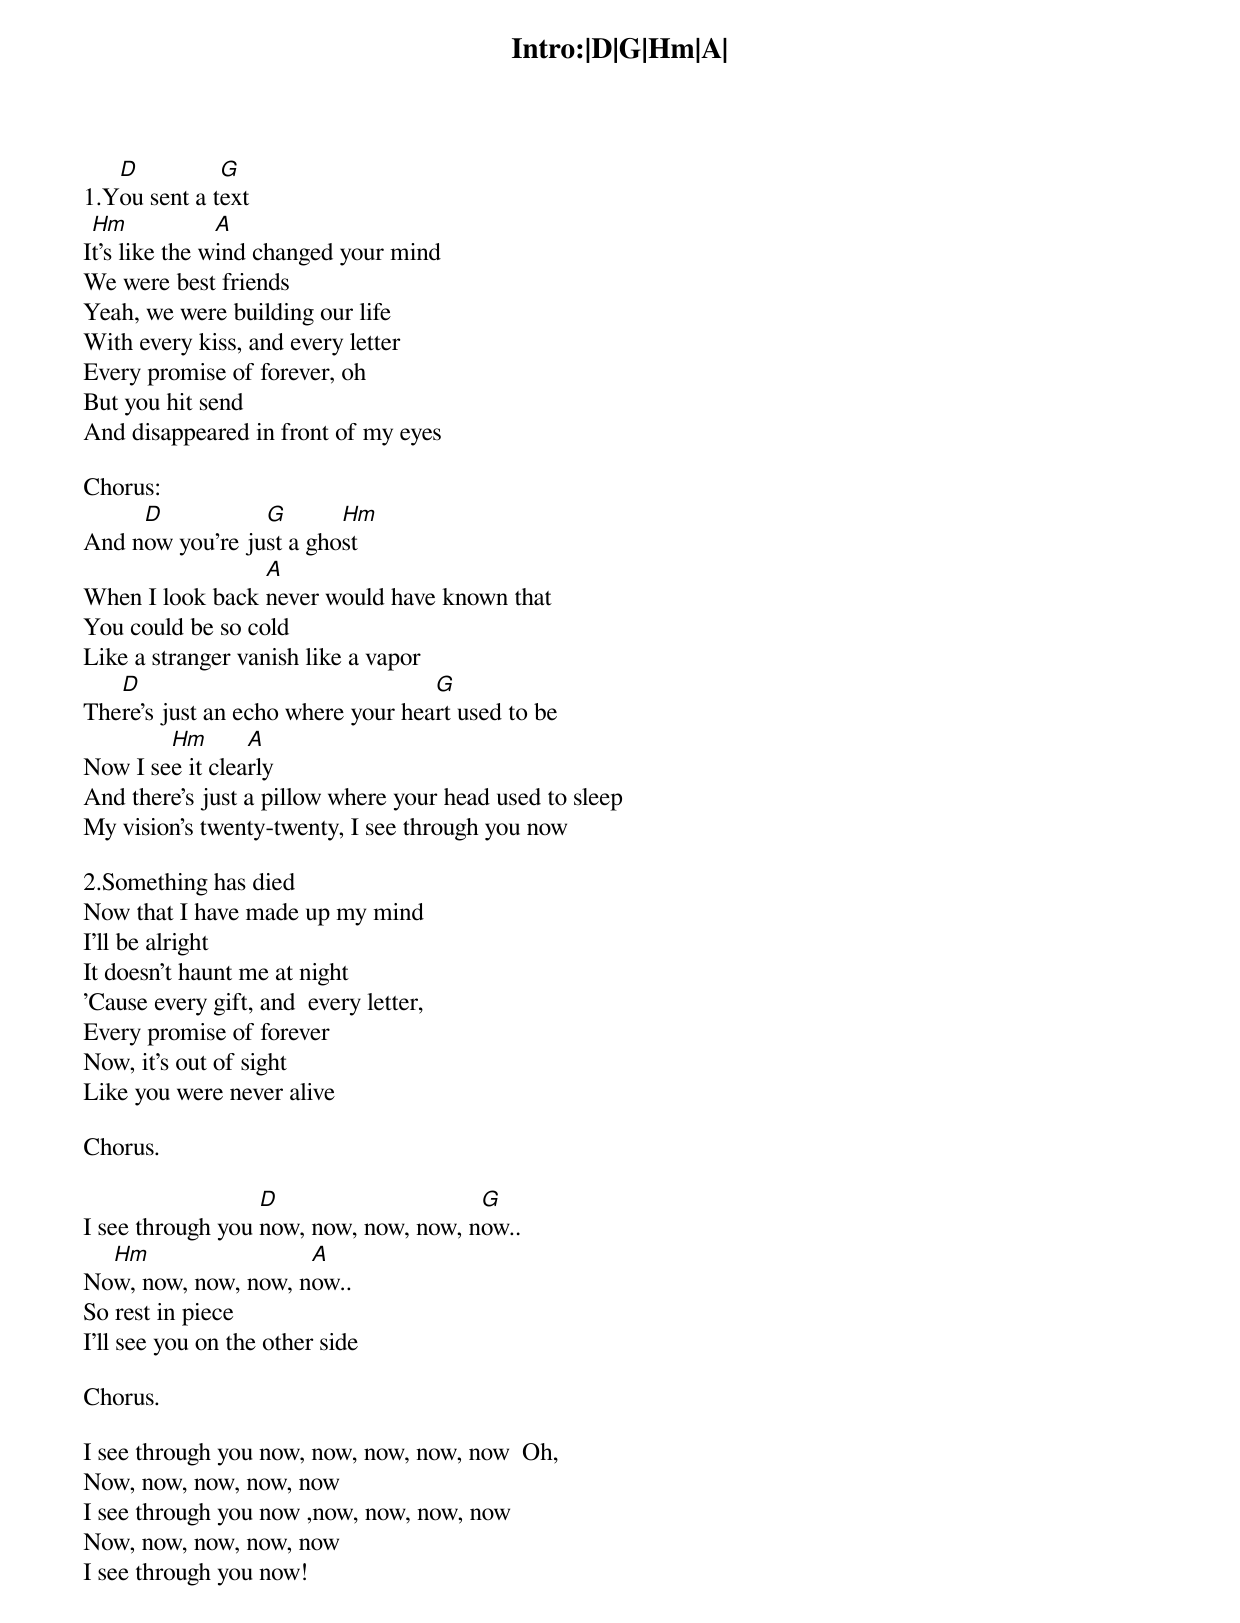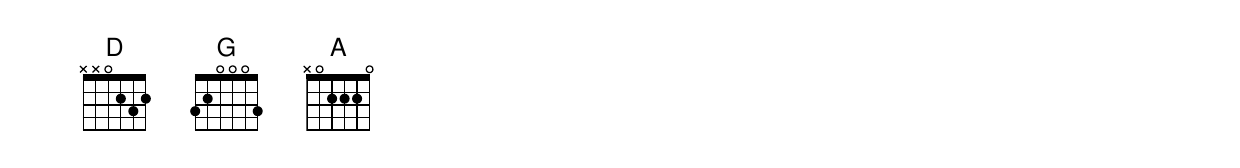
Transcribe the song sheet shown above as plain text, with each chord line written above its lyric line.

Intro:|D|G|Hm|A|

   D          G
1.You sent a text
 Hm            A
It's like the wind changed your mind
We were best friends
Yeah, we were building our life
With every kiss, and every letter
Every promise of forever, oh
But you hit send
And disappeared in front of my eyes

Chorus:
     D           G       Hm
And now you're just a ghost
                 A
When I look back never would have known that
You could be so cold
Like a stranger vanish like a vapor
   D                               G
There's just an echo where your heart used to be
        Hm       A
Now I see it clearly
And there's just a pillow where your head used to sleep
My vision's twenty-twenty, I see through you now

2.Something has died
Now that I have made up my mind
I'll be alright
It doesn't haunt me at night
'Cause every gift, and  every letter,
Every promise of forever
Now, it's out of sight
Like you were never alive

Chorus.

                  D                    G
I see through you now, now, now, now, now..
  Hm                 A
Now, now, now, now, now..
So rest in piece
I'll see you on the other side

Chorus.

I see through you now, now, now, now, now  Oh,
Now, now, now, now, now
I see through you now ,now, now, now, now
Now, now, now, now, now
I see through you now!
